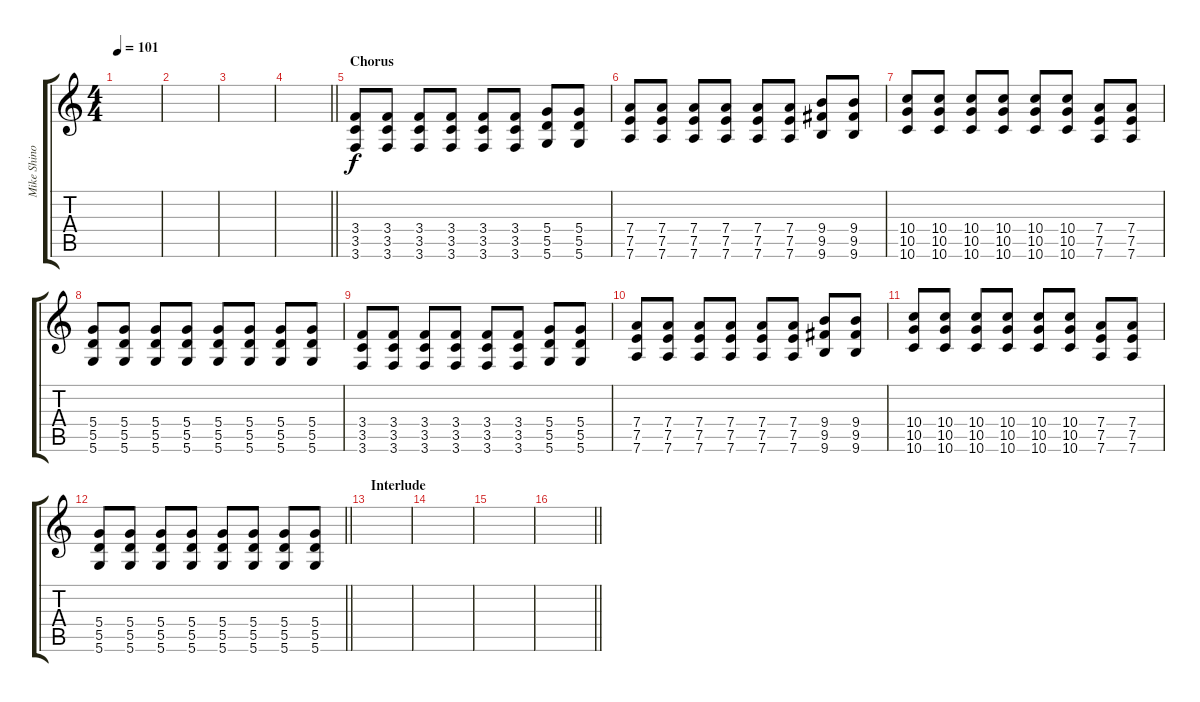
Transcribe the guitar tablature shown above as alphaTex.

\track ("Mike Shinoda" "Mike Shino") {instrument distortionguitar}
\staff {score tabs}
\tuning (E4 B3 G3 D3 A2 D2) {hide}
\ts (4 4)
\tempo 101
\clef g2
\ks c
|
|
|
\barLineRight lightlight
|
\section ("" "Chorus")
(3.4 3.5 3.6).8 (3.4 3.5 3.6).8 (3.4 3.5 3.6).8 (3.4 3.5 3.6).8 (3.4 3.5 3.6).8 (3.4 3.5 3.6).8 (5.4 5.5 5.6).8 (5.4 5.5 5.6).8 |
(7.4 7.5 7.6).8 (7.4 7.5 7.6).8 (7.4 7.5 7.6).8 (7.4 7.5 7.6).8 (7.4 7.5 7.6).8 (7.4 7.5 7.6).8 (9.4 9.5 9.6).8 (9.4 9.5 9.6).8 |
(10.4 10.5 10.6).8 (10.4 10.5 10.6).8 (10.4 10.5 10.6).8 (10.4 10.5 10.6).8 (10.4 10.5 10.6).8 (10.4 10.5 10.6).8 (7.4 7.5 7.6).8 (7.4 7.5 7.6).8 |
(5.4 5.5 5.6).8 (5.4 5.5 5.6).8 (5.4 5.5 5.6).8 (5.4 5.5 5.6).8 (5.4 5.5 5.6).8 (5.4 5.5 5.6).8 (5.4 5.5 5.6).8 (5.4 5.5 5.6).8 |
(3.4 3.5 3.6).8 (3.4 3.5 3.6).8 (3.4 3.5 3.6).8 (3.4 3.5 3.6).8 (3.4 3.5 3.6).8 (3.4 3.5 3.6).8 (5.4 5.5 5.6).8 (5.4 5.5 5.6).8 |
(7.4 7.5 7.6).8 (7.4 7.5 7.6).8 (7.4 7.5 7.6).8 (7.4 7.5 7.6).8 (7.4 7.5 7.6).8 (7.4 7.5 7.6).8 (9.4 9.5 9.6).8 (9.4 9.5 9.6).8 |
(10.4 10.5 10.6).8 (10.4 10.5 10.6).8 (10.4 10.5 10.6).8 (10.4 10.5 10.6).8 (10.4 10.5 10.6).8 (10.4 10.5 10.6).8 (7.4 7.5 7.6).8 (7.4 7.5 7.6).8 |
\barLineRight lightlight
(5.4 5.5 5.6).8 (5.4 5.5 5.6).8 (5.4 5.5 5.6).8 (5.4 5.5 5.6).8 (5.4 5.5 5.6).8 (5.4 5.5 5.6).8 (5.4 5.5 5.6).8 (5.4 5.5 5.6).8 |
\section ("" "Interlude")
|
|
|
\barLineRight lightlight
